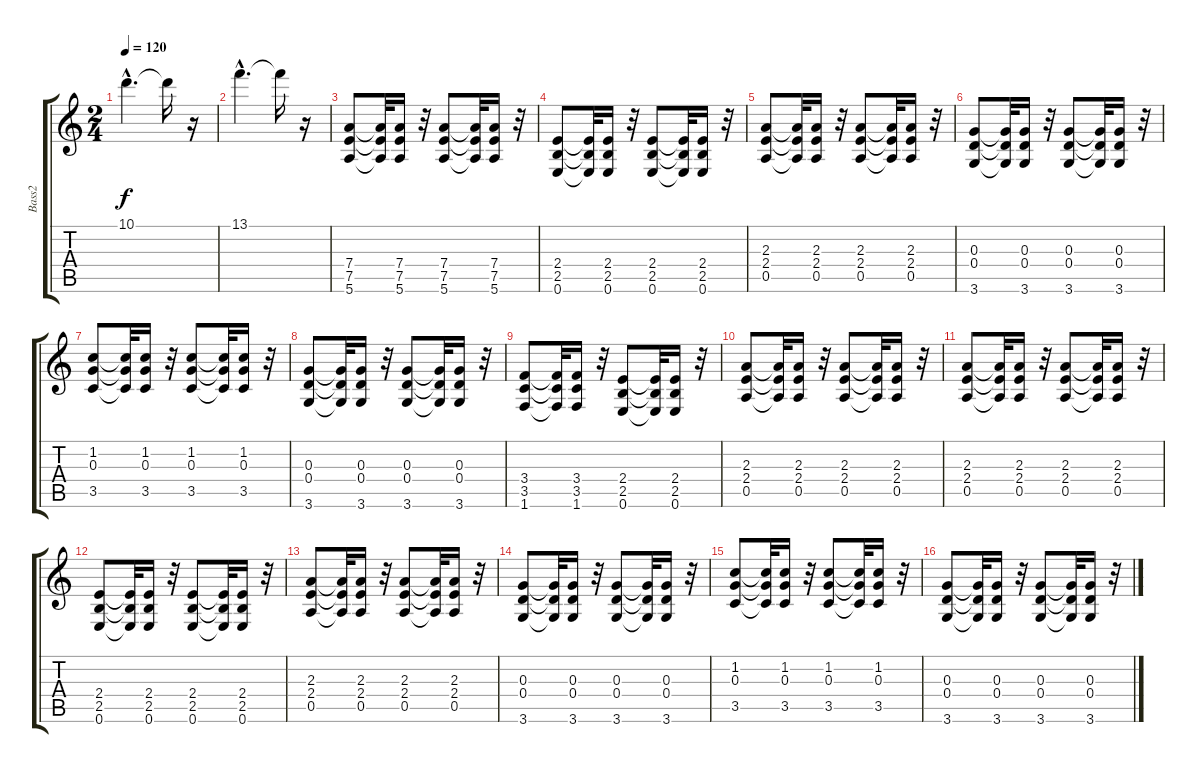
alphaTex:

\track ("Bass2" "Bass2") {instrument synthbass2}
\staff {score tabs}
\tuning (E4 B3 G3 D3 A2 E2) {hide}
\ts (2 4)
\tempo 120
\clef g2
\ks c
10.1{hac}.4{d dy f} 10.1{t}.16 r.16 |
13.1{hac}.4{d} 13.1{t}.16 r.16 |
(7.4 7.5 5.6).8{instrument synthbass2} (7.4{t} 7.5{t} 5.6{t}).32 (7.4 7.5 5.6).16 r.32 (7.4 7.5 5.6).8 (7.4{t} 7.5{t} 5.6{t}).32 (7.4 7.5 5.6).16 r.32 |
(2.4 2.5 0.6).8 (2.4{t} 2.5{t} 0.6{t}).32 (2.4 2.5 0.6).16 r.32 (2.4 2.5 0.6).8 (2.4{t} 2.5{t} 0.6{t}).32 (2.4 2.5 0.6).16 r.32 |
(2.3 2.4 0.5).8 (2.3{t} 2.4{t} 0.5{t}).32 (2.3 2.4 0.5).16 r.32 (2.3 2.4 0.5).8 (2.3{t} 2.4{t} 0.5{t}).32 (2.3 2.4 0.5).16 r.32 |
(0.3 0.4 3.6).8 (0.3{t} 0.4{t} 3.6{t}).32 (0.3 0.4 3.6).16 r.32 (0.3 0.4 3.6).8 (0.3{t} 0.4{t} 3.6{t}).32 (0.3 0.4 3.6).16 r.32 |
(1.2 0.3 3.5).8 (1.2{t} 0.3{t} 3.5{t}).32 (1.2 0.3 3.5).16 r.32 (1.2 0.3 3.5).8 (1.2{t} 0.3{t} 3.5{t}).32 (1.2 0.3 3.5).16 r.32 |
(0.3 0.4 3.6).8 (0.3{t} 0.4{t} 3.6{t}).32 (0.3 0.4 3.6).16 r.32 (0.3 0.4 3.6).8 (0.3{t} 0.4{t} 3.6{t}).32 (0.3 0.4 3.6).16 r.32 |
(3.4 3.5 1.6).8 (3.4{t} 3.5{t} 1.6{t}).32 (3.4 3.5 1.6).16 r.32 (2.4 2.5 0.6).8 (2.4{t} 2.5{t} 0.6{t}).32 (2.4 2.5 0.6).16 r.32 |
(2.3 2.4 0.5).8 (2.3{t} 2.4{t} 0.5{t}).32 (2.3 2.4 0.5).16 r.32 (2.3 2.4 0.5).8 (2.3{t} 2.4{t} 0.5{t}).32 (2.3 2.4 0.5).16 r.32 |
(2.3 2.4 0.5).8 (2.3{t} 2.4{t} 0.5{t}).32 (2.3 2.4 0.5).16 r.32 (2.3 2.4 0.5).8 (2.3{t} 2.4{t} 0.5{t}).32 (2.3 2.4 0.5).16 r.32 |
(2.4 2.5 0.6).8 (2.4{t} 2.5{t} 0.6{t}).32 (2.4 2.5 0.6).16 r.32 (2.4 2.5 0.6).8 (2.4{t} 2.5{t} 0.6{t}).32 (2.4 2.5 0.6).16 r.32 |
(2.3 2.4 0.5).8 (2.3{t} 2.4{t} 0.5{t}).32 (2.3 2.4 0.5).16 r.32 (2.3 2.4 0.5).8 (2.3{t} 2.4{t} 0.5{t}).32 (2.3 2.4 0.5).16 r.32 |
(0.3 0.4 3.6).8 (0.3{t} 0.4{t} 3.6{t}).32 (0.3 0.4 3.6).16 r.32 (0.3 0.4 3.6).8 (0.3{t} 0.4{t} 3.6{t}).32 (0.3 0.4 3.6).16 r.32 |
(1.2 0.3 3.5).8 (1.2{t} 0.3{t} 3.5{t}).32 (1.2 0.3 3.5).16 r.32 (1.2 0.3 3.5).8 (1.2{t} 0.3{t} 3.5{t}).32 (1.2 0.3 3.5).16 r.32 |
(0.3 0.4 3.6).8 (0.3{t} 0.4{t} 3.6{t}).32 (0.3 0.4 3.6).16 r.32 (0.3 0.4 3.6).8 (0.3{t} 0.4{t} 3.6{t}).32 (0.3 0.4 3.6).16 r.32
